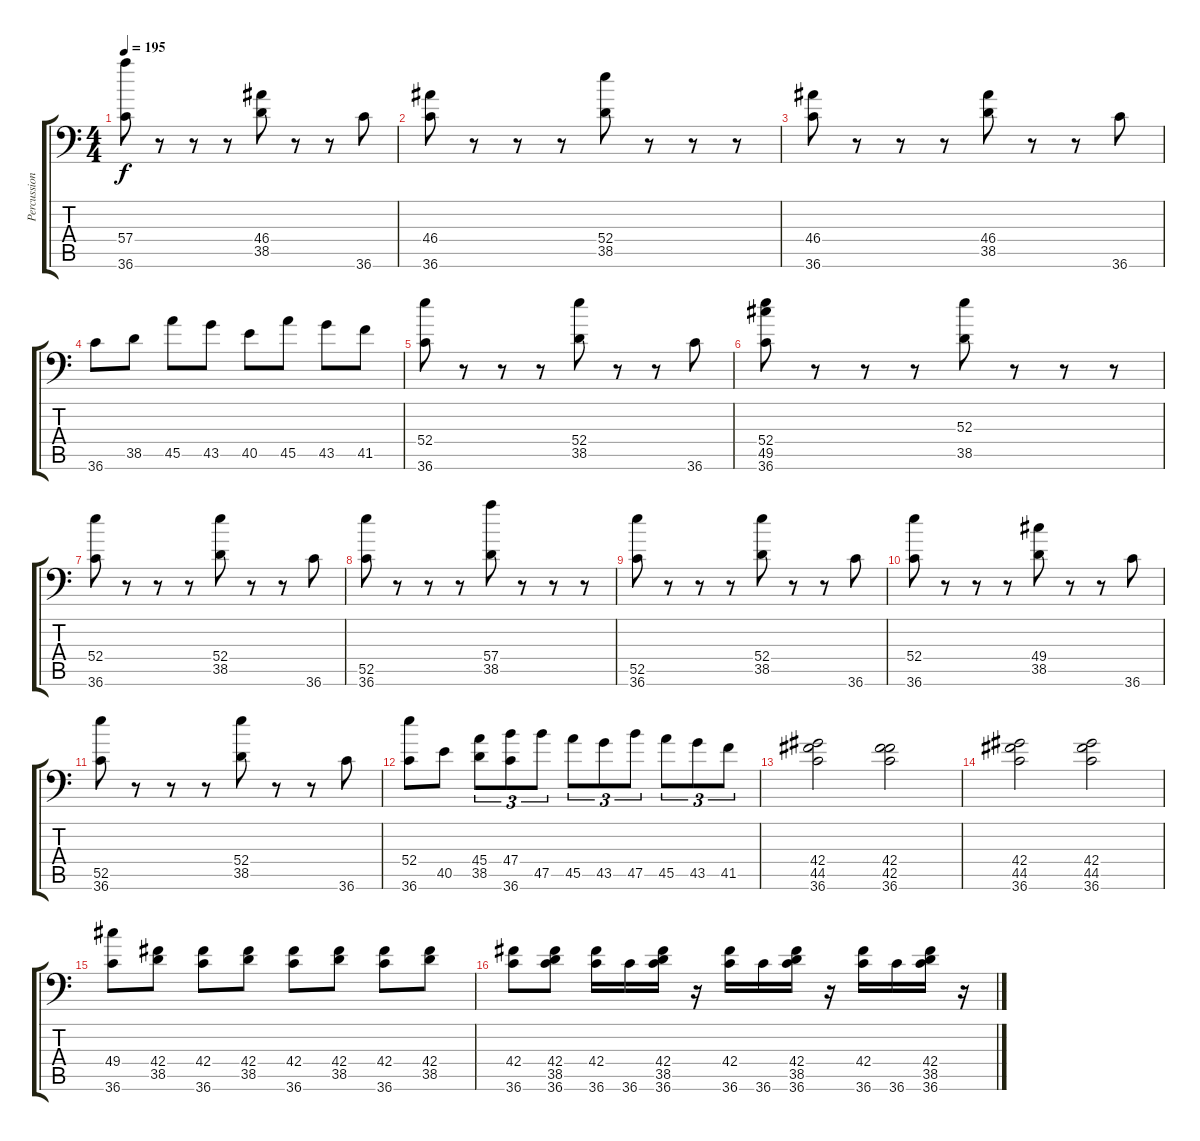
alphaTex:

\track ("Percussion" "Percussion") {instrument acousticgrandpiano}
\staff {score tabs}
\tuning (C-1 C-1 C-1 C-1 C-1 C-1) {hide}
\ts (4 4)
\tempo 195
\clef f4
\ks c
(57.4 36.6).8{dy f} r.8 r.8 r.8 (46.4 38.5).8 r.8 r.8 36.6.8 |
(46.4 36.6).8 r.8 r.8 r.8 (52.4 38.5).8 r.8 r.8 r.8 |
(46.4 36.6).8 r.8 r.8 r.8 (46.4 38.5).8 r.8 r.8 36.6.8 |
36.6.8 38.5.8 45.5.8 43.5.8 40.5.8 45.5.8 43.5.8 41.5.8 |
(52.4 36.6).8 r.8 r.8 r.8 (52.4 38.5).8 r.8 r.8 36.6.8 |
(52.4 49.5 36.6).8 r.8 r.8 r.8 (52.3 38.5).8 r.8 r.8 r.8 |
(52.4 36.6).8 r.8 r.8 r.8 (52.4 38.5).8 r.8 r.8 36.6.8 |
(52.5 36.6).8 r.8 r.8 r.8 (57.4 38.5).8 r.8 r.8 r.8 |
(52.5 36.6).8 r.8 r.8 r.8 (52.4 38.5).8 r.8 r.8 36.6.8 |
(52.4 36.6).8 r.8 r.8 r.8 (49.4 38.5).8 r.8 r.8 36.6.8 |
(52.5 36.6).8 r.8 r.8 r.8 (52.4 38.5).8 r.8 r.8 36.6.8 |
(52.4 36.6).8 40.5.8 (45.4 38.5).8{tu (3 2)} (47.4 36.6).8{tu (3 2)} 47.5.8{tu (3 2)} 45.5.8{tu (3 2)} 43.5.8{tu (3 2)} 47.5.8{tu (3 2)} 45.5.8{tu (3 2)} 43.5.8{tu (3 2)} 41.5.8{tu (3 2)} |
(42.4 44.5 36.6).2 (42.4 42.5 36.6).2 |
(42.4 44.5 36.6).2 (42.4 44.5 36.6).2 |
(49.4 36.6).8 (42.4 38.5).8 (42.4 36.6).8 (42.4 38.5).8 (42.4 36.6).8 (42.4 38.5).8 (42.4 36.6).8 (42.4 38.5).8 |
(42.4 36.6).8 (42.4 38.5 36.6).8 (42.4 36.6).16 36.6.16 (42.4 38.5 36.6).16 r.16 (42.4 36.6).16 36.6.16 (42.4 38.5 36.6).16 r.16 (42.4 36.6).16 36.6.16 (42.4 38.5 36.6).16 r.16
